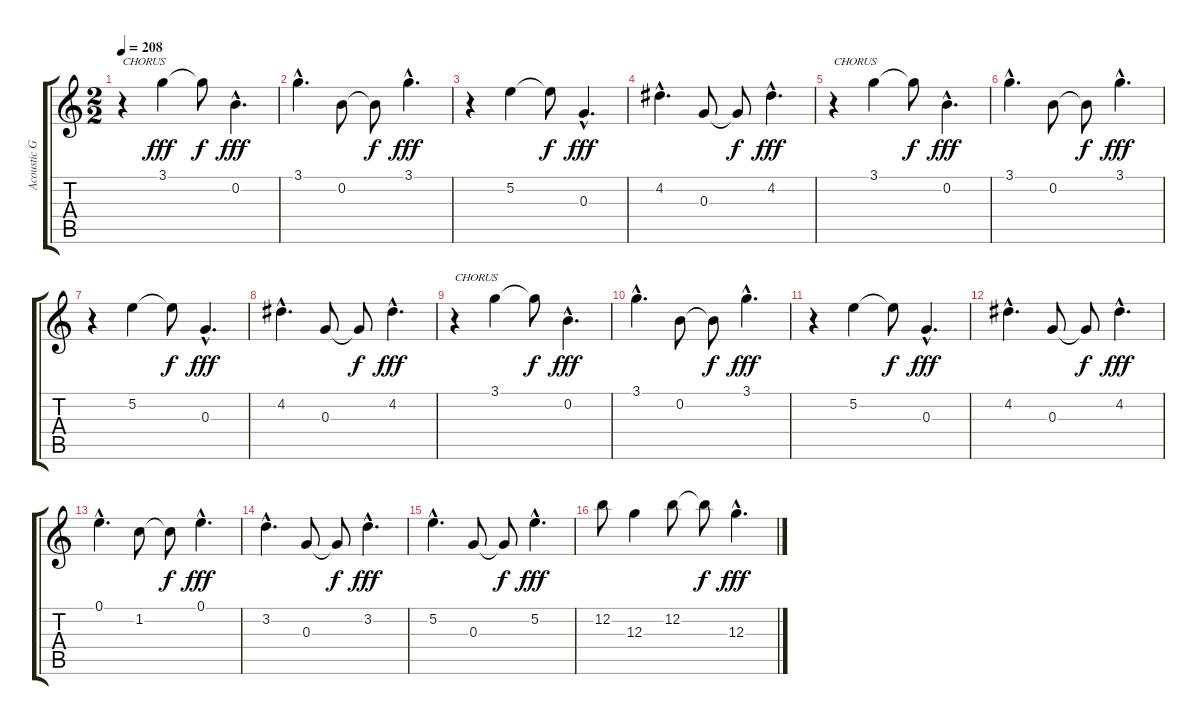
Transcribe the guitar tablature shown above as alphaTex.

\track ("Acoustic Guitar" "Acoustic G") {instrument acousticguitarsteel}
\staff {score tabs}
\tuning (E4 B3 G3 D3 A2 E2) {hide}
\ts (2 2)
\tempo 208
\clef g2
\ks c
r.4{txt "CHORUS" dy fff} 3.1.4 3.1{t}.8{dy f} 0.2{hac}.4{d dy fff} |
3.1{hac}.4{d} 0.2.8 0.2{t}.8{dy f} 3.1{hac}.4{d dy fff} |
r.4 5.2.4 5.2{t}.8{dy f} 0.3{hac}.4{d dy fff} |
4.2{hac}.4{d} 0.3.8 0.3{t}.8{dy f} 4.2{hac}.4{d dy fff} |
r.4{txt "CHORUS"} 3.1.4 3.1{t}.8{dy f} 0.2{hac}.4{d dy fff} |
3.1{hac}.4{d} 0.2.8 0.2{t}.8{dy f} 3.1{hac}.4{d dy fff} |
r.4 5.2.4 5.2{t}.8{dy f} 0.3{hac}.4{d dy fff} |
4.2{hac}.4{d} 0.3.8 0.3{t}.8{dy f} 4.2{hac}.4{d dy fff} |
r.4{txt "CHORUS"} 3.1.4 3.1{t}.8{dy f} 0.2{hac}.4{d dy fff} |
3.1{hac}.4{d} 0.2.8 0.2{t}.8{dy f} 3.1{hac}.4{d dy fff} |
r.4 5.2.4 5.2{t}.8{dy f} 0.3{hac}.4{d dy fff} |
4.2{hac}.4{d} 0.3.8 0.3{t}.8{dy f} 4.2{hac}.4{d dy fff} |
0.1{hac}.4{d} 1.2.8 1.2{t}.8{dy f} 0.1{hac}.4{d dy fff} |
3.2{hac}.4{d} 0.3.8 0.3{t}.8{dy f} 3.2{hac}.4{d dy fff} |
5.2{hac}.4{d} 0.3.8 0.3{t}.8{dy f} 5.2{hac}.4{d dy fff} |
12.2.8 12.3.4 12.2.8 12.2{t}.8{dy f} 12.3{hac}.4{d dy fff}
